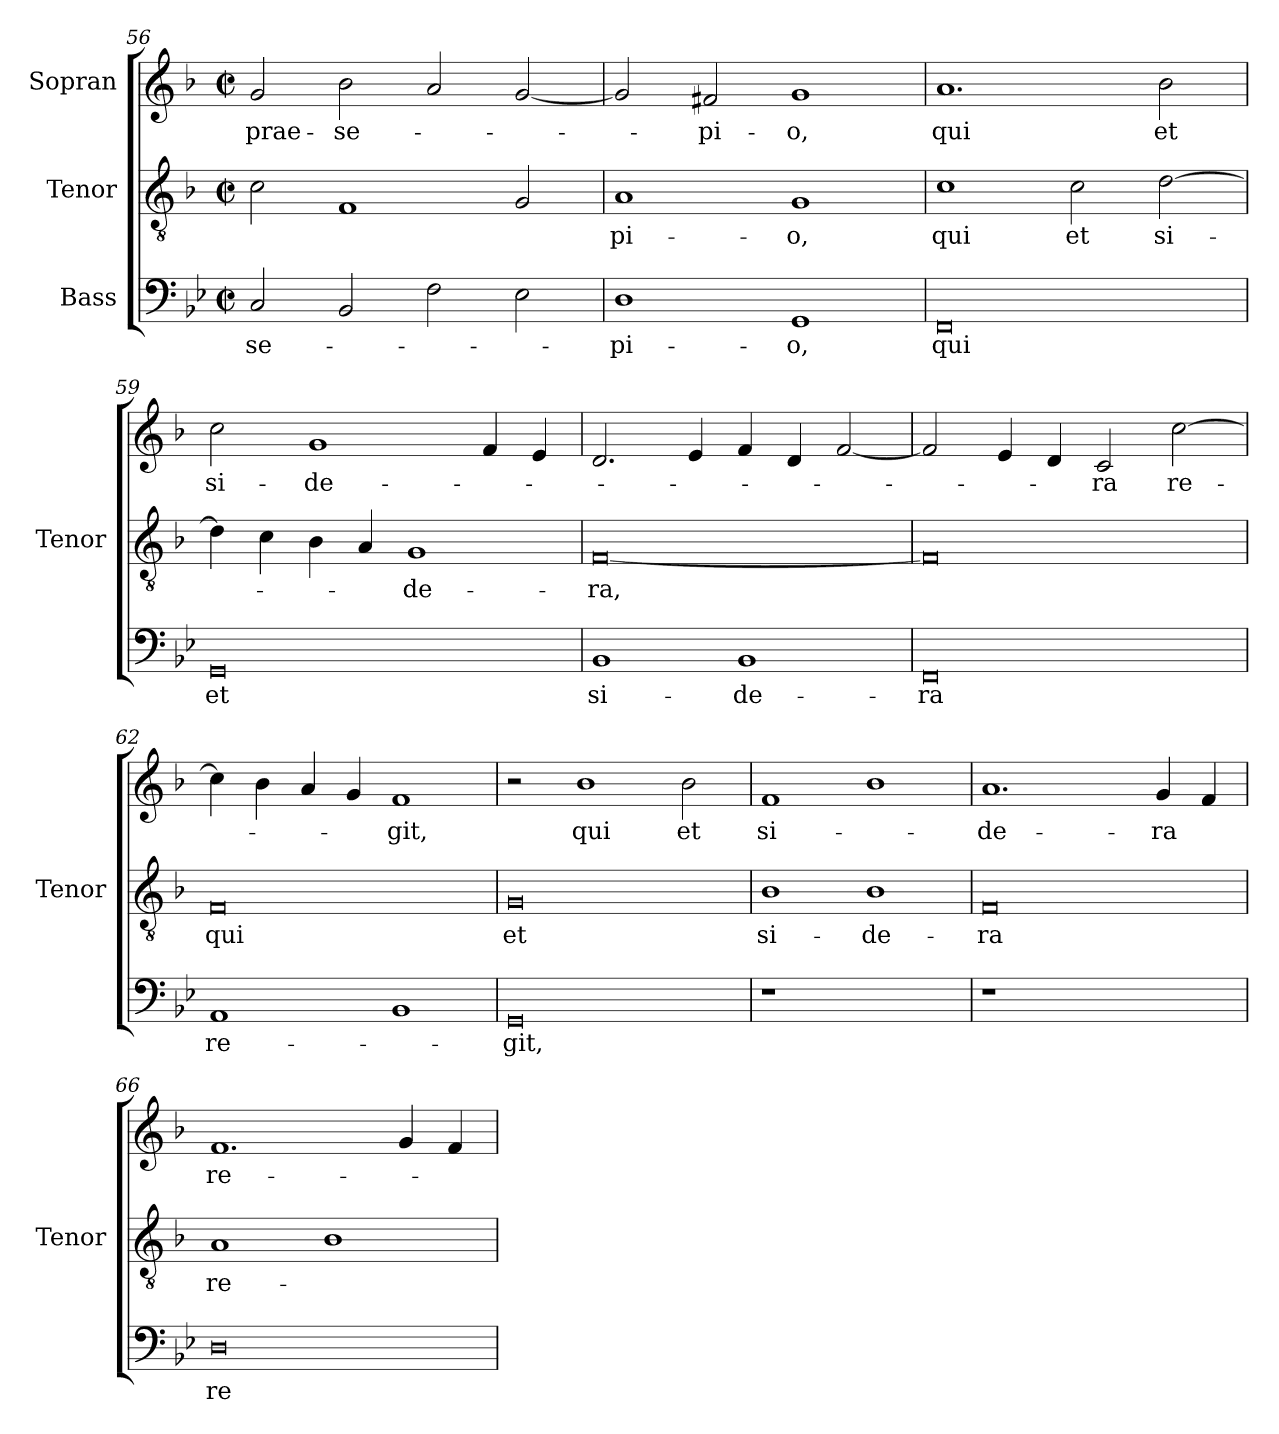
**kern	**text	**kern	**text	**kern	**text
*part3	*part3	*part2	*part2	*part1	*part1
*staff3	*staff3	*staff2	*staff2	*staff1	*staff1
*I"Bass	*	*I"Tenor	*	*I"Sopran	*
*	*	*I'Tenor	*	*	*
*clefF4	*	*clefGv2	*	*clefG2	*
*	*	*ITrd7c12	*	*	*
*k[b-e-]	*	*k[b-]	*	*k[b-]	*
*B-:	*	*F:	*	*F:	*
*M2/2	*	*M2/2	*	*M2/2	*
*met(c|)	*	*met(c|)	*	*met(c|)	*
=56	=56	=56	=56	=56	=56
!	!LO:LY:b:color=#000000	!	!	!	!
!	!	!	!	!	!LO:LY:b:color=#000000
2Ci/	-se-	2Ci\	.	2gi/	prae-
!	!	!	!	!	!LO:LY:b:color=#000000
2BB-i/	.	1FFi	.	2b-i\	-se-
2Fi\	.	.	.	2ai/	.
2E-i\	.	2GGi/	.	[<2gi/	.
=57	=57	=57	=57	=57	=57
!	!LO:LY:b:color=#000000	!	!	!	!
!	!	!	!LO:LY:b:color=#000000	!	!
1Di	-pi-	1AAi	-pi-	2gi/]	.
!	!	!	!	!	!LO:LY:b:color=#000000
.	.	.	.	2f#Xi/	-pi-
!	!LO:LY:b:color=#000000	!	!	!	!
!	!	!	!LO:LY:b:color=#000000	!	!
!	!	!	!	!	!LO:LY:b:color=#000000
1GGi	-o,	1GGi	-o,	1gi	-o,
=58	=58	=58	=58	=58	=58
!	!LO:LY:b:color=#000000	!	!	!	!
!	!	!	!LO:LY:b:color=#000000	!	!
!	!	!	!	!	!LO:LY:b:color=#000000
0FFi	qui	1Ci	qui	1.ai	qui
!	!	!	!LO:LY:b:color=#000000	!	!
.	.	2Ci\	et	.	.
!	!	!	!LO:LY:b:color=#000000	!	!
!	!	!	!	!	!LO:LY:b:color=#000000
.	.	[>2Di\	si-	2b-i\	et
!!LO:PB:g=z
=59	=59	=59	=59	=59	=59
!	!LO:LY:b:color=#000000	!	!	!	!
!	!	!	!	!	!LO:LY:b:color=#000000
0GGi	et	4Di\]	.	2cci\	si-
.	.	4Ci\	.	.	.
!	!	!	!	!	!LO:LY:b:color=#000000
.	.	4BB-i\	.	1gi	-de-
.	.	4AAi/	.	.	.
!	!	!	!LO:LY:b:color=#000000	!	!
.	.	1GGi	-de-	.	.
.	.	.	.	4fi/	.
.	.	.	.	4ei/	.
=60	=60	=60	=60	=60	=60
!	!LO:LY:b:color=#000000	!	!	!	!
!	!	!	!LO:LY:b:color=#000000	!	!
1BB-i	si-	[<0FFi	-ra,	2.di/	.
.	.	.	.	4ei/	.
!	!LO:LY:b:color=#000000	!	!	!	!
1BB-i	-de-	.	.	4fi/	.
.	.	.	.	4di/	.
.	.	.	.	[<2fi/	.
=61	=61	=61	=61	=61	=61
!	!LO:LY:b:color=#000000	!	!	!	!
0FFi	-ra	0FFi]	.	2fi/]	.
.	.	.	.	4ei/	.
.	.	.	.	4di/	.
!	!	!	!	!	!LO:LY:b:color=#000000
.	.	.	.	2ci/	-ra
!	!	!	!	!	!LO:LY:b:color=#000000
.	.	.	.	[>2cci\	re-
=62	=62	=62	=62	=62	=62
!	!LO:LY:b:color=#000000	!	!	!	!
!	!	!	!LO:LY:b:color=#000000	!	!
1AAi	re-	0FFi	qui	4cci\]	.
.	.	.	.	4b-i\	.
.	.	.	.	4ai/	.
.	.	.	.	4gi/	.
!	!	!	!	!	!LO:LY:b:color=#000000
1BB-i	.	.	.	1fi	-git,
=63	=63	=63	=63	=63	=63
!	!LO:LY:b:color=#000000	!	!	!	!
!	!	!	!LO:LY:b:color=#000000	!	!
0GGi	-git,	0GGi	et	2r	.
!	!	!	!	!	!LO:LY:b:color=#000000
.	.	.	.	1b-i	qui
!	!	!	!	!	!LO:LY:b:color=#000000
.	.	.	.	2b-i\	et
=64	=64	=64	=64	=64	=64
!LO:N:vis=1	!	!	!	!	!
!	!	!	!LO:LY:b:color=#000000	!	!
!	!	!	!	!	!LO:LY:b:color=#000000
1r	.	1BB-i	si-	1fi	si-
!	!	!	!LO:LY:b:color=#000000	!	!
1ryy	.	1BB-i	-de-	1b-i	.
=65	=65	=65	=65	=65	=65
!LO:N:vis=1	!	!	!	!	!
!	!	!	!LO:LY:b:color=#000000	!	!
!	!	!	!	!	!LO:LY:b:color=#000000
1r	.	0FFi	-ra	1.ai	-de-
1ryy	.	.	.	.	.
!	!	!	!	!	!LO:LY:b:color=#000000
.	.	.	.	4gi/	-ra
.	.	.	.	4fi/	.
!!LO:LB:g=z
=66	=66	=66	=66	=66	=66
!	!LO:LY:b:color=#000000	!	!	!	!
!	!	!	!LO:LY:b:color=#000000	!	!
!	!	!	!	!	!LO:LY:b:color=#000000
0Di	re-	1AAi	re-	1.fi	re-
.	.	1BB-i	.	.	.
.	.	.	.	4gi/	.
.	.	.	.	4fi/	.
=	=	=	=	=	=
*-	*-	*-	*-	*-	*-
